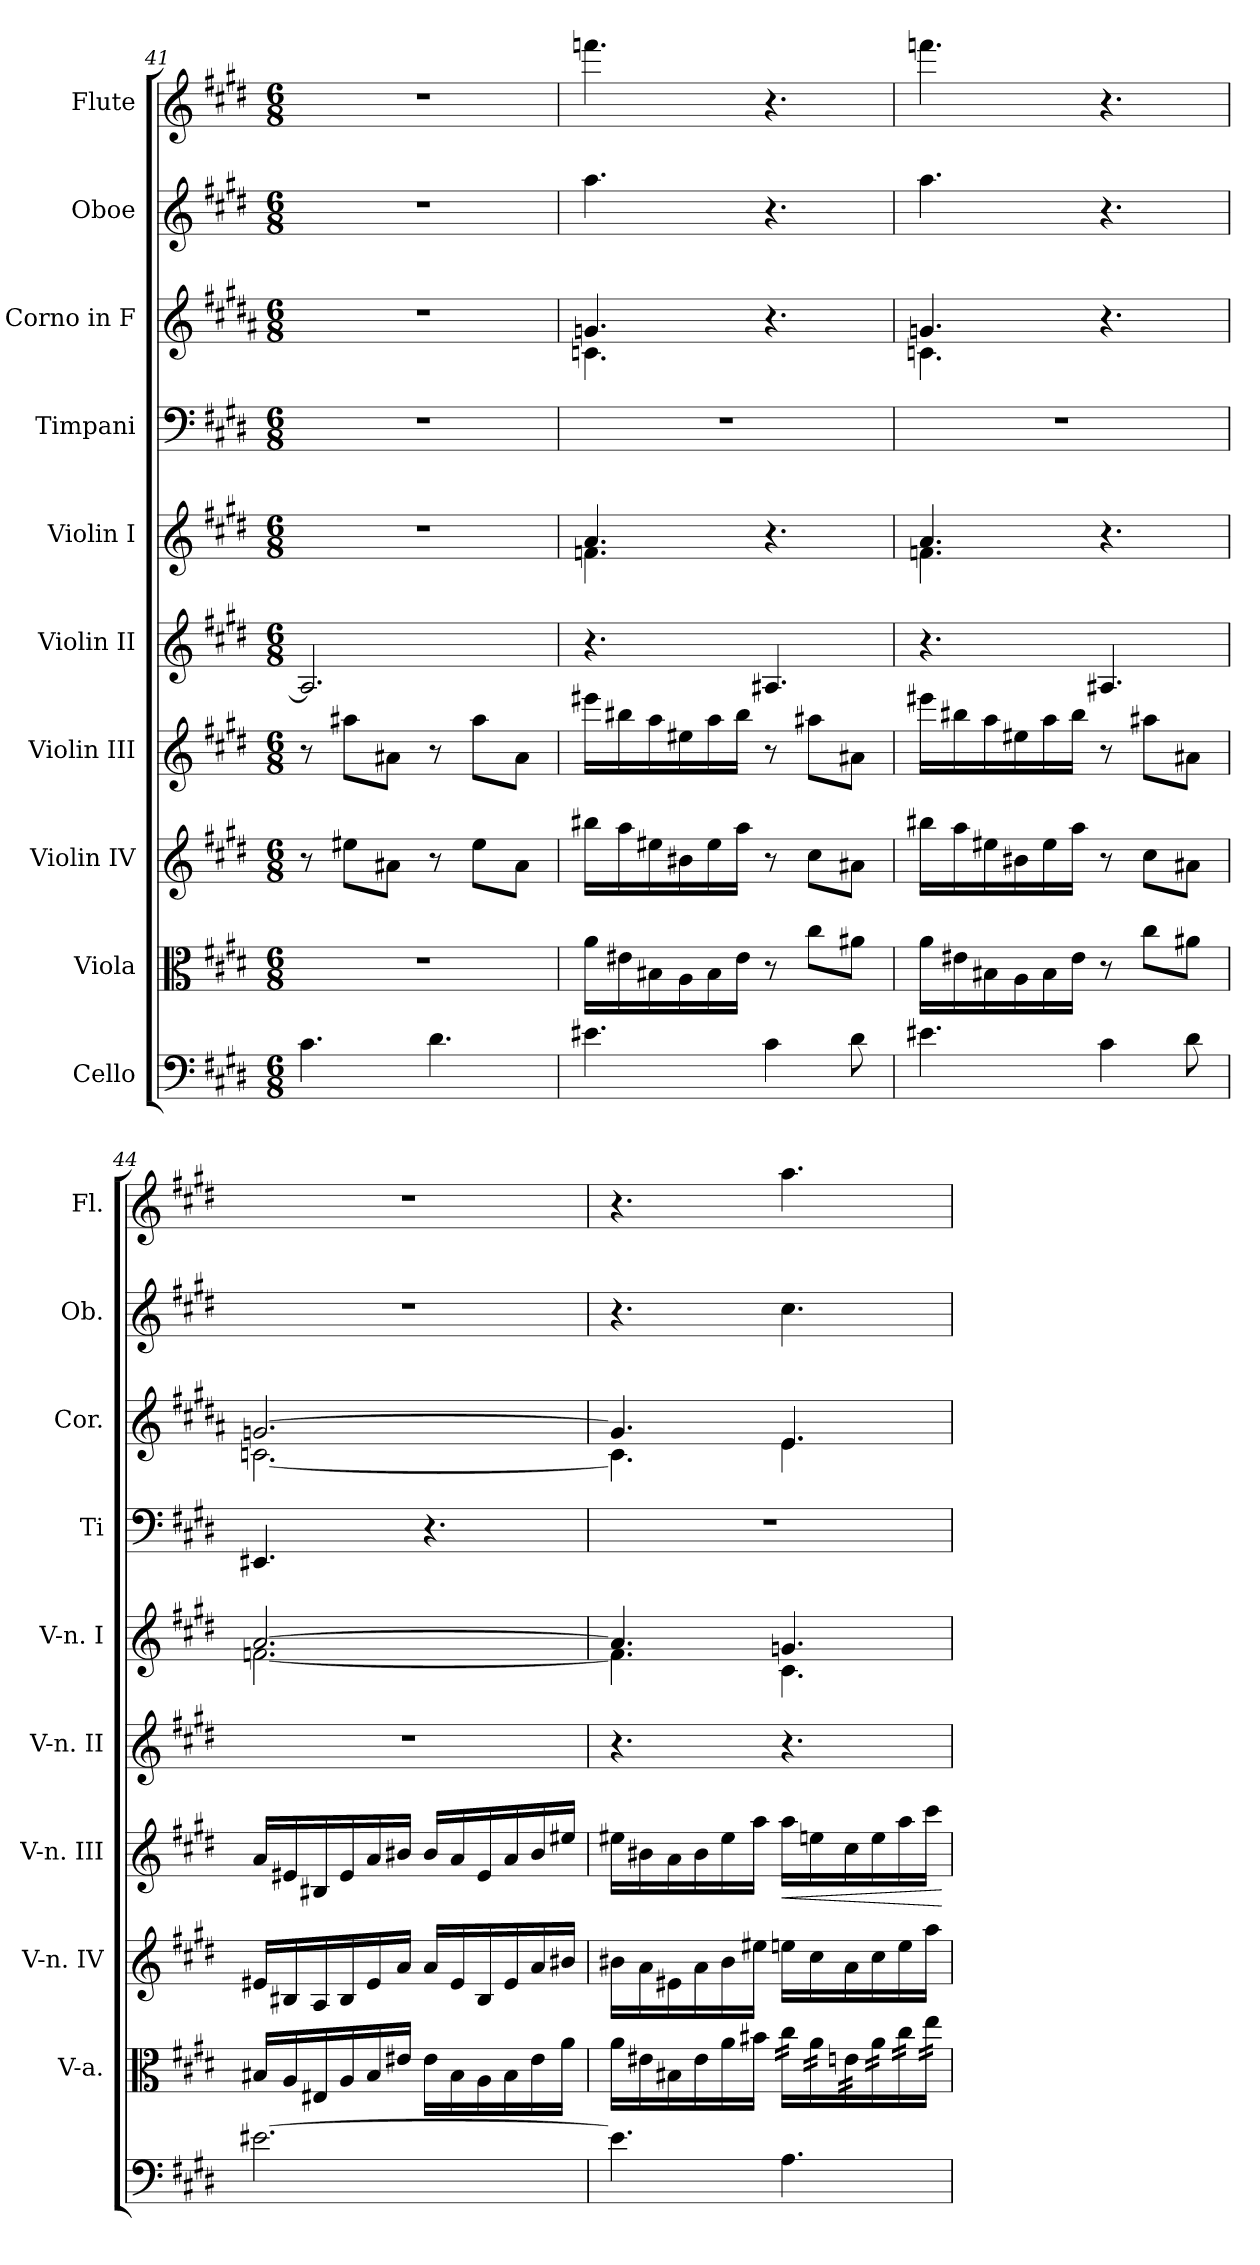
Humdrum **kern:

**kern	**kern	**kern	**kern	**dynam	**kern	**kern	**kern	**kern	**kern	**kern
*part10	*part9	*part8	*part7	*part7	*part6	*part5	*part4	*part3	*part2	*part1
*staff10	*staff9	*staff8	*staff7	*staff7	*staff6	*staff5	*staff4	*staff3	*staff2	*staff1
*I"Cello	*I"Viola	*I"Violin IV	*I"Violin III	*	*I"Violin II	*I"Violin I	*I"Timpani	*I"Corno in F	*I"Oboe	*I"Flute
*	*I'V-a.	*I'V-n. IV	*I'V-n. III	*	*I'V-n. II	*I'V-n. I	*I'Ti	*I'Cor.	*I'Ob.	*I'Fl.
*clefF4	*clefC3	*clefG2	*clefG2	*	*clefG2	*clefG2	*clefF4	*clefG2	*clefG2	*clefG2
*	*	*	*	*	*	*	*	*ITrd4c7	*	*
*k[f#c#g#d#]	*k[f#c#g#d#]	*k[f#c#g#d#]	*k[f#c#g#d#]	*	*k[f#c#g#d#]	*k[f#c#g#d#]	*k[f#c#g#d#]	*k[f#c#g#d#]	*k[f#c#g#d#]	*k[f#c#g#d#]
*M6/8	*M6/8	*M6/8	*M6/8	*	*M6/8	*M6/8	*M6/8	*M6/8	*M6/8	*M6/8
=41	=41	=41	=41	=41	=41	=41	=41	=41	=41	=41
4.c#\	2.r	8r	8r	.	2.A#/]	2.r	2.r	2.r	2.r	2.r
.	.	8ee#X\L	8aa#X\L	.	.	.	.	.	.	.
.	.	8a#X\J	8a#X\J	.	.	.	.	.	.	.
4.d#\	.	8r	8r	.	.	.	.	.	.	.
.	.	8ee#\L	8aa#\L	.	.	.	.	.	.	.
.	.	8a#\J	8a#\J	.	.	.	.	.	.	.
=42	=42	=42	=42	=42	=42	=42	=42	=42	=42	=42
*	*	*	*	*	*	*^	*	*^	*^	*
4.e#X\	16a\LL	16bb#X\LL	16eee#X\LL	.	4.r	4.a/	4.fn\	2.r	4.cn/	4.Fn\	4.aa\	4.ryy	4.fffn\
.	16e#X\	16aa\	16bb#X\	.	.	.	.	.	.	.	.	.	.
.	16B#X\	16ee#X\	16aa\	.	.	.	.	.	.	.	.	.	.
.	16A\	16b#X\	16ee#X\	.	.	.	.	.	.	.	.	.	.
.	16B#\	16ee#\	16aa\	.	.	.	.	.	.	.	.	.	.
.	16e#\JJ	16aa\JJ	16bb#\JJ	.	.	.	.	.	.	.	.	.	.
4c#\	8r	8r	8r	.	4.A#X/	4.r	4.ryy	.	4.r	4.ryy	4.r	4.ryy	4.r
.	8cc#\L	8cc#\L	8aa#X\L	.	.	.	.	.	.	.	.	.	.
8d#\	8a#X\J	8a#X\J	8a#X\J	.	.	.	.	.	.	.	.	.	.
!!LO:LB:g=z
=43	=43	=43	=43	=43	=43	=43	=43	=43	=43	=43	=43	=43	=43
4.e#X\	16a\LL	16bb#X\LL	16eee#X\LL	.	4.r	4.a/	4.fn\	2.r	4.cn/	4.Fn\	4.aa\	4.ryy	4.fffn\
.	16e#X\	16aa\	16bb#X\	.	.	.	.	.	.	.	.	.	.
.	16B#X\	16ee#X\	16aa\	.	.	.	.	.	.	.	.	.	.
.	16A\	16b#X\	16ee#X\	.	.	.	.	.	.	.	.	.	.
.	16B#\	16ee#\	16aa\	.	.	.	.	.	.	.	.	.	.
.	16e#\JJ	16aa\JJ	16bb#\JJ	.	.	.	.	.	.	.	.	.	.
4c#\	8r	8r	8r	.	4.A#X/	4.r	4.ryy	.	4.r	4.ryy	4.r	4.ryy	4.r
.	8cc#\L	8cc#\L	8aa#X\L	.	.	.	.	.	.	.	.	.	.
8d#\	8a#X\J	8a#X\J	8a#X\J	.	.	.	.	.	.	.	.	.	.
*	*	*	*	*	*	*	*	*	*	*	*v	*v	*
=44	=44	=44	=44	=44	=44	=44	=44	=44	=44	=44	=44	=44
[2.e#X\	16B#X/LL	16e#X/LL	16a/LL	.	2.r	[2.a/	[2.fn\	4.EE#X/	[2.cn/	[2.Fn\	2.r	2.r
.	16A/	16B#X/	16e#X/	.	.	.	.	.	.	.	.	.
.	16E#X/	16A/	16B#X/	.	.	.	.	.	.	.	.	.
.	16A/	16B#/	16e#/	.	.	.	.	.	.	.	.	.
.	16B#/	16e#/	16a/	.	.	.	.	.	.	.	.	.
.	16e#X/JJ	16a/JJ	16b#X/JJ	.	.	.	.	.	.	.	.	.
.	16e#\LL	16a/LL	16b#/LL	.	.	.	.	4.r	.	.	.	.
.	16B#\	16e#/	16a/	.	.	.	.	.	.	.	.	.
.	16A\	16B#/	16e#/	.	.	.	.	.	.	.	.	.
.	16B#\	16e#/	16a/	.	.	.	.	.	.	.	.	.
.	16e#\	16a/	16b#/	.	.	.	.	.	.	.	.	.
.	16a\JJ	16b#X/JJ	16ee#X/JJ	.	.	.	.	.	.	.	.	.
!!LO:PB:g=z
=45	=45	=45	=45	=45	=45	=45	=45	=45	=45	=45	=45	=45
*	*	*	*	*	*	*	*	*	*	*	*^	*
4.e#\]	16a\LL	16b#X\LL	16ee#X\LL	.	4.r	4.a/]	4.f\]	2.r	4.c/]	4.F\]	4.r	4.ryy	4.r
.	16e#X\	16a\	16b#X\	.	.	.	.	.	.	.	.	.	.
.	16B#X\	16e#X\	16a\	.	.	.	.	.	.	.	.	.	.
.	16e#\	16a\	16b#\	.	.	.	.	.	.	.	.	.	.
.	16a\	16b#\	16ee#\	.	.	.	.	.	.	.	.	.	.
.	16b#X\JJ	16ee#X\JJ	16aa\JJ	.	.	.	.	.	.	.	.	.	.
!	!	!	!	!LO:HP:b	!	!	!	!	!	!	!	!	!
*	*tremolo	*	*	*	*	*	*	*	*	*	*	*	*
4.A\	64cc#\LLLL	16een\LL	16aa\LL	<	4.r	4.gn/	4.c#\	.	4.A/	4.A\	4.cc#\	4.ryy	4.aa\
.	64cc#\	.	.	.	.	.	.	.	.	.	.	.	.
.	64cc#\	.	.	.	.	.	.	.	.	.	.	.	.
.	64cc#\	.	.	.	.	.	.	.	.	.	.	.	.
.	64a\	16cc#\	16een\	.	.	.	.	.	.	.	.	.	.
.	64a\	.	.	.	.	.	.	.	.	.	.	.	.
.	64a\	.	.	.	.	.	.	.	.	.	.	.	.
.	64a\	.	.	.	.	.	.	.	.	.	.	.	.
.	64en\	16a\	16cc#\	.	.	.	.	.	.	.	.	.	.
.	64en\	.	.	.	.	.	.	.	.	.	.	.	.
.	64en\	.	.	.	.	.	.	.	.	.	.	.	.
.	64en\	.	.	.	.	.	.	.	.	.	.	.	.
.	64a\	16cc#\	16ee\	.	.	.	.	.	.	.	.	.	.
.	64a\	.	.	.	.	.	.	.	.	.	.	.	.
.	64a\	.	.	.	.	.	.	.	.	.	.	.	.
.	64a\	.	.	.	.	.	.	.	.	.	.	.	.
.	64cc#\	16ee\	16aa\	.	.	.	.	.	.	.	.	.	.
.	64cc#\	.	.	.	.	.	.	.	.	.	.	.	.
.	64cc#\	.	.	.	.	.	.	.	.	.	.	.	.
.	64cc#\	.	.	.	.	.	.	.	.	.	.	.	.
.	64ee\	16aa\JJ	16ccc#\JJ	.	.	.	.	.	.	.	.	.	.
.	64ee\	.	.	.	.	.	.	.	.	.	.	.	.
.	64ee\	.	.	.	.	.	.	.	.	.	.	.	.
.	64ee\JJJJ	.	.	.	.	.	.	.	.	.	.	.	.
*	*Xtremolo	*	*	*	*	*	*	*	*	*	*	*	*
*	*	*	*	*	*	*	*	*	*v	*v	*	*	*
*	*	*	*	*	*	*v	*v	*	*	*v	*v	*
.	.	.	.	[	.	.	.	.	.	.
=	=	=	=	=	=	=	=	=	=	=
*-	*-	*-	*-	*-	*-	*-	*-	*-	*-	*-
